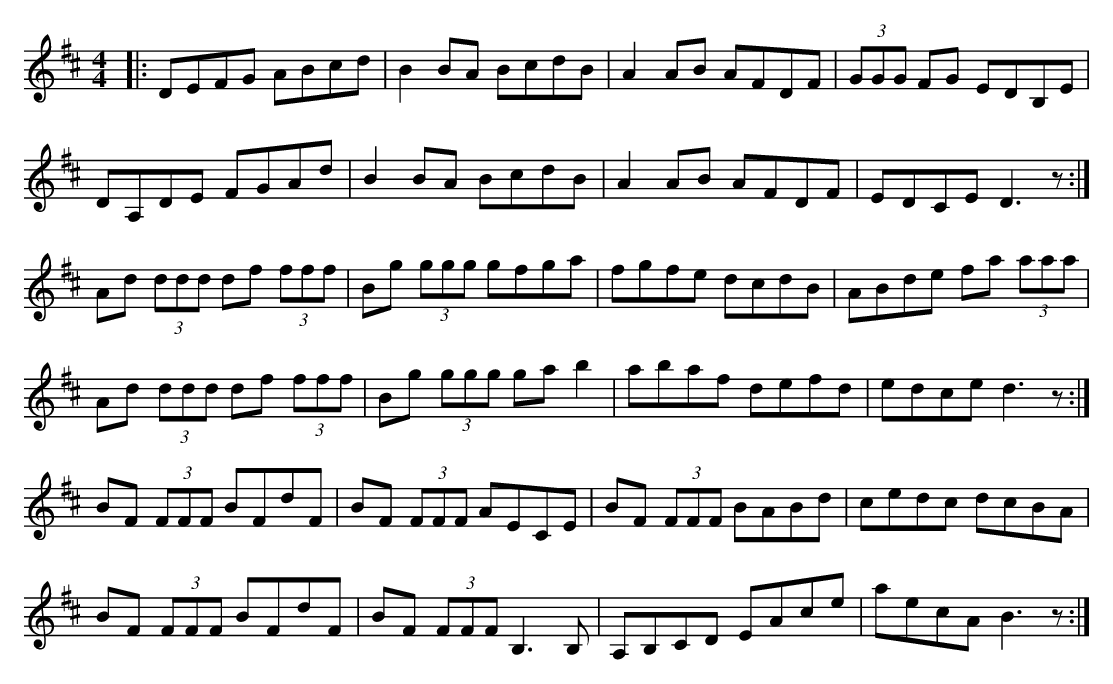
X:1
M:4/4
K:D
|:DEFG ABcd|B2 BA BcdB|A2 AB AFDF|(3GGG FG EDB,E|
DA,DE FGAd|B2 BA BcdB|A2 AB AFDF|EDCE D3 z:|
Ad (3ddd df (3fff|Bg (3ggg gfga|fgfe dcdB|ABde fa (3aaa|
Ad (3ddd df (3fff|Bg (3ggg ga b2|abaf defd|edce d3z:|
BF (3FFF BFdF|BF (3FFF AECE|BF (3FFF BABd|cedc dcBA|
BF (3FFF BFdF|BF (3FFF B,3 B,|A,B,CD EAce|aecA B3z:|
